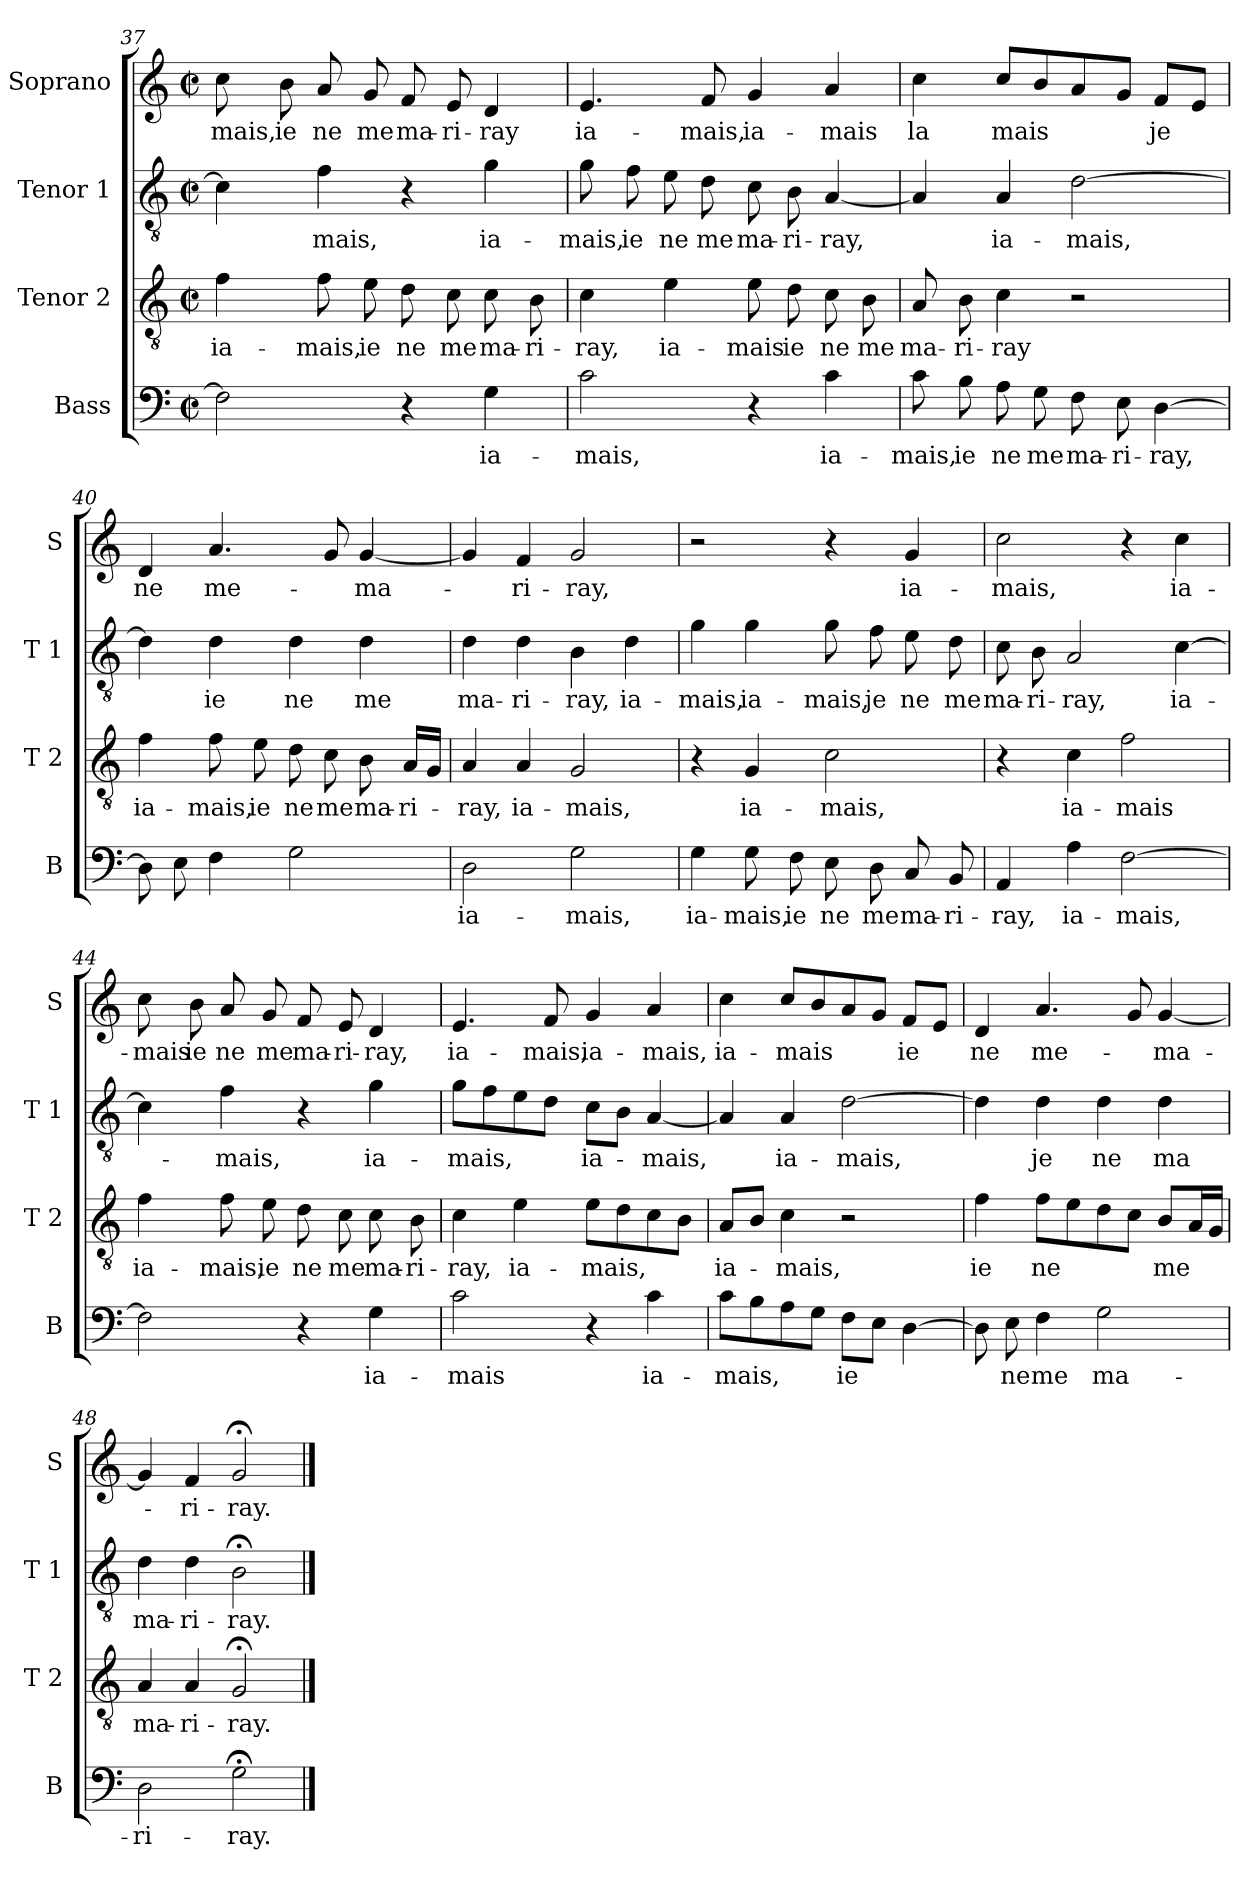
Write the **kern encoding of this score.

**kern	**text	**kern	**text	**kern	**text	**kern	**text
*part4	*part4	*part3	*part3	*part2	*part2	*part1	*part1
*staff4	*staff4	*staff3	*staff3	*staff2	*staff2	*staff1	*staff1
*I"Bass	*	*I"Tenor 2	*	*I"Tenor 1	*	*I"Soprano	*
*I'B	*	*I'T 2	*	*I'T 1	*	*I'S	*
!!LO:LB:g=z
*clefF4	*	*clefGv2	*	*clefGv2	*	*clefG2	*
*k[]	*	*k[]	*	*k[]	*	*k[]	*
*C:	*	*C:	*	*C:	*	*C:	*
*M2/2	*	*M2/2	*	*M2/2	*	*M2/2	*
*met(c|)	*	*met(c|)	*	*met(c|)	*	*met(c|)	*
=37	=37	=37	=37	=37	=37	=37	=37
!	!	!	!LO:LY:b	!	!	!	!LO:LY:b
2F\]	.	4f\	ia-	4c\]	.	8cc\	-mais,
!	!	!	!	!	!	!	!LO:LY:b
.	.	.	.	.	.	8b\	ie
!	!	!	!LO:LY:b	!	!LO:LY:b	!	!LO:LY:b
.	.	8f\	-mais,	4f\	-mais,	8a/	ne
!	!	!	!LO:LY:b	!	!	!	!LO:LY:b
.	.	8e\	ie	.	.	8g/	me
!	!	!	!LO:LY:b	!	!	!	!LO:LY:b
4r	.	8d\	ne	4r	.	8f/	ma-
!	!	!	!LO:LY:b	!	!	!	!LO:LY:b
.	.	8c\	me	.	.	8e/	-ri-
!	!LO:LY:b	!	!LO:LY:b	!	!LO:LY:b	!	!LO:LY:b
4G\	ia-	8c\	ma-	4g\	ia-	4d/	-ray
!	!	!	!LO:LY:b	!	!	!	!
.	.	8B\	-ri-	.	.	.	.
=38	=38	=38	=38	=38	=38	=38	=38
!	!LO:LY:b	!	!LO:LY:b	!	!LO:LY:b	!	!LO:LY:b
2c\	-mais,	4c\	-ray,	8g\	-mais,	4.e/	ia-
!	!	!	!	!	!LO:LY:b	!	!
.	.	.	.	8f\	ie	.	.
!	!	!	!LO:LY:b	!	!LO:LY:b	!	!
.	.	4e\	ia-	8e\	ne	.	.
!	!	!	!	!	!LO:LY:b	!	!LO:LY:b
.	.	.	.	8d\	me	8f/	-mais,
!	!	!	!LO:LY:b	!	!LO:LY:b	!	!LO:LY:b
4r	.	8e\	-mais	8c\	ma-	4g/	ia-
!	!	!	!LO:LY:b	!	!LO:LY:b	!	!
.	.	8d\	ie	8B\	-ri-	.	.
!	!LO:LY:b	!	!LO:LY:b	!	!LO:LY:b	!	!LO:LY:b
4c\	ia-	8c\	ne	[4A/	-ray,	4a/	-mais
!	!	!	!LO:LY:b	!	!	!	!
.	.	8B\	me	.	.	.	.
=39	=39	=39	=39	=39	=39	=39	=39
!	!LO:LY:b	!	!LO:LY:b	!	!	!	!LO:LY:b
8c\	-mais,	8A/	ma-	4A/]	.	4cc\	la
!	!LO:LY:b	!	!LO:LY:b	!	!	!	!
8B\	ie	8B\	-ri-	.	.	.	.
!	!LO:LY:b	!	!LO:LY:b	!	!LO:LY:b	!	!LO:LY:b
8A\	ne	4c\	-ray	4A/	ia-	8cc/L	mais
!	!LO:LY:b	!	!	!	!	!	!
8G\	me	.	.	.	.	8b/	.
!	!LO:LY:b	!	!	!	!LO:LY:b	!	!
8F\	ma-	2r	.	[2d\	-mais,	8a/	.
!	!LO:LY:b	!	!	!	!	!	!
8E\	-ri-	.	.	.	.	8g/J	.
!	!LO:LY:b	!	!	!	!	!	!LO:LY:b
[4D\	-ray,	.	.	.	.	8f/L	je
.	.	.	.	.	.	8e/J	.
=40	=40	=40	=40	=40	=40	=40	=40
!	!	!	!LO:LY:b	!	!	!	!LO:LY:b
8D\]	.	4f\	ia-	4d\]	.	4d/	ne
8E\	.	.	.	.	.	.	.
!	!	!	!LO:LY:b	!	!LO:LY:b	!	!LO:LY:b
4F\	.	8f\	-mais,	4d\	ie	4.a/	me-
!	!	!	!LO:LY:b	!	!	!	!
.	.	8e\	ie	.	.	.	.
!	!	!	!LO:LY:b	!	!LO:LY:b	!	!
2G\	.	8d\	ne	4d\	ne	.	.
!	!	!	!LO:LY:b	!	!	!	!
.	.	8c\	me	.	.	8g/	.
!	!	!	!LO:LY:b	!	!LO:LY:b	!	!LO:LY:b
.	.	8B\	ma-	4d\	me	[4g/	-ma-
!	!	!	!LO:LY:b	!	!	!	!
.	.	16A/LL	-ri-	.	.	.	.
.	.	16G/JJ	.	.	.	.	.
!!LO:PB:g=z
=41	=41	=41	=41	=41	=41	=41	=41
!	!LO:LY:b	!	!LO:LY:b	!	!LO:LY:b	!	!
2D\	ia-	4A/	-ray,	4d\	ma-	4g/]	.
!	!	!	!LO:LY:b	!	!LO:LY:b	!	!LO:LY:b
.	.	4A/	ia-	4d\	-ri-	4f/	-ri-
!	!LO:LY:b	!	!LO:LY:b	!	!LO:LY:b	!	!LO:LY:b
2G\	-mais,	2G/	-mais,	4B\	-ray,	2g/	-ray,
!	!	!	!	!	!LO:LY:b	!	!
.	.	.	.	4d\	ia-	.	.
=42	=42	=42	=42	=42	=42	=42	=42
!	!LO:LY:b	!	!	!	!LO:LY:b	!	!
4G\	ia-	4r	.	4g\	-mais,	2r	.
!	!LO:LY:b	!	!LO:LY:b	!	!LO:LY:b	!	!
8G\	-mais,	4G/	ia-	4g\	ia-	.	.
!	!LO:LY:b	!	!	!	!	!	!
8F\	ie	.	.	.	.	.	.
!	!LO:LY:b	!	!LO:LY:b	!	!LO:LY:b	!	!
8E\	ne	2c\	-mais,	8g\	-mais,	4r	.
!	!LO:LY:b	!	!	!	!LO:LY:b	!	!
8D\	me	.	.	8f\	je	.	.
!	!LO:LY:b	!	!	!	!LO:LY:b	!	!LO:LY:b
8C/	ma-	.	.	8e\	ne	4g/	ia-
!	!LO:LY:b	!	!	!	!LO:LY:b	!	!
8BB/	-ri-	.	.	8d\	me	.	.
=43	=43	=43	=43	=43	=43	=43	=43
!	!LO:LY:b	!	!	!	!LO:LY:b	!	!LO:LY:b
4AA/	-ray,	4r	.	8c\	ma-	2cc\	-mais,
!	!	!	!	!	!LO:LY:b	!	!
.	.	.	.	8B\	-ri-	.	.
!	!LO:LY:b	!	!LO:LY:b	!	!LO:LY:b	!	!
4A\	ia-	4c\	ia-	2A/	-ray,	.	.
!	!LO:LY:b	!	!LO:LY:b	!	!	!	!
[2F\	-mais,	2f\	-mais	.	.	4r	.
!	!	!	!	!	!LO:LY:b	!	!LO:LY:b
.	.	.	.	[4c\	ia-	4cc\	ia-
=44	=44	=44	=44	=44	=44	=44	=44
!	!	!	!LO:LY:b	!	!	!	!LO:LY:b
2F\]	.	4f\	ia-	4c\]	.	8cc\	-mais
!	!	!	!	!	!	!	!LO:LY:b
.	.	.	.	.	.	8b\	ie
!	!	!	!LO:LY:b	!	!LO:LY:b	!	!LO:LY:b
.	.	8f\	-mais,	4f\	-mais,	8a/	ne
!	!	!	!LO:LY:b	!	!	!	!LO:LY:b
.	.	8e\	ie	.	.	8g/	me
!	!	!	!LO:LY:b	!	!	!	!LO:LY:b
4r	.	8d\	ne	4r	.	8f/	ma-
!	!	!	!LO:LY:b	!	!	!	!LO:LY:b
.	.	8c\	me	.	.	8e/	-ri-
!	!LO:LY:b	!	!LO:LY:b	!	!LO:LY:b	!	!LO:LY:b
4G\	ia-	8c\	ma-	4g\	ia-	4d/	-ray,
!	!	!	!LO:LY:b	!	!	!	!
.	.	8B\	-ri-	.	.	.	.
!!LO:LB:g=z
=45	=45	=45	=45	=45	=45	=45	=45
!	!LO:LY:b	!	!LO:LY:b	!	!LO:LY:b	!	!LO:LY:b
2c\	-mais	4c\	-ray,	8g\L	-mais,	4.e/	ia-
.	.	.	.	8f\	.	.	.
!	!	!	!LO:LY:b	!	!	!	!
.	.	4e\	ia-	8e\	.	.	.
!	!	!	!	!	!	!	!LO:LY:b
.	.	.	.	8d\J	.	8f/	-mais,
!	!	!	!LO:LY:b	!	!LO:LY:b	!	!LO:LY:b
4r	.	8e\L	-mais,	8c\L	ia-	4g/	ia-
.	.	8d\	.	8B\J	.	.	.
!	!LO:LY:b	!	!	!	!LO:LY:b	!	!LO:LY:b
4c\	ia-	8c\	.	[4A/	-mais,	4a/	-mais,
.	.	8B\J	.	.	.	.	.
=46	=46	=46	=46	=46	=46	=46	=46
!	!LO:LY:b	!	!LO:LY:b	!	!	!	!LO:LY:b
8c\L	-mais,	8A/L	ia-	4A/]	.	4cc\	ia-
8B\	.	8B/J	.	.	.	.	.
!	!	!	!LO:LY:b	!	!LO:LY:b	!	!LO:LY:b
8A\	.	4c\	-mais,	4A/	ia-	8cc/L	-mais
8G\J	.	.	.	.	.	8b/	.
!	!LO:LY:b	!	!	!	!LO:LY:b	!	!
8F\L	ie	2r	.	[2d\	-mais,	8a/	.
8E\J	.	.	.	.	.	8g/J	.
!	!	!	!	!	!	!	!LO:LY:b
[4D\	.	.	.	.	.	8f/L	ie
.	.	.	.	.	.	8e/J	.
=47	=47	=47	=47	=47	=47	=47	=47
!	!	!	!LO:LY:b	!	!	!	!LO:LY:b
8D\]	.	4f\	ie	4d\]	.	4d/	ne
!	!LO:LY:b	!	!	!	!	!	!
8E\	ne	.	.	.	.	.	.
!	!LO:LY:b	!	!LO:LY:b	!	!LO:LY:b	!	!LO:LY:b
4F\	me	8f\L	ne	4d\	je	4.a/	me-
.	.	8e\	.	.	.	.	.
!	!LO:LY:b	!	!	!	!LO:LY:b	!	!
2G\	ma-	8d\	.	4d\	ne	.	.
.	.	8c\J	.	.	.	8g/	.
!	!	!	!LO:LY:b	!	!LO:LY:b	!	!LO:LY:b
.	.	8B/L	me	4d\	ma	[4g/	-ma-
.	.	16A/L	.	.	.	.	.
.	.	16G/JJ	.	.	.	.	.
=48	=48	=48	=48	=48	=48	=48	=48
!	!LO:LY:b	!	!LO:LY:b	!	!LO:LY:b	!	!
2D\	-ri-	4A/	ma-	4d\	ma-	4g/]	.
!	!	!	!LO:LY:b	!	!LO:LY:b	!	!LO:LY:b
.	.	4A/	-ri-	4d\	-ri-	4f/	-ri-
!	!LO:LY:b	!	!LO:LY:b	!	!LO:LY:b	!	!LO:LY:b
2G;<\	-ray.	2G;</	-ray.	2B;<\	-ray.	2g;</	-ray.
==	==	==	==	==	==	==	==
*-	*-	*-	*-	*-	*-	*-	*-
